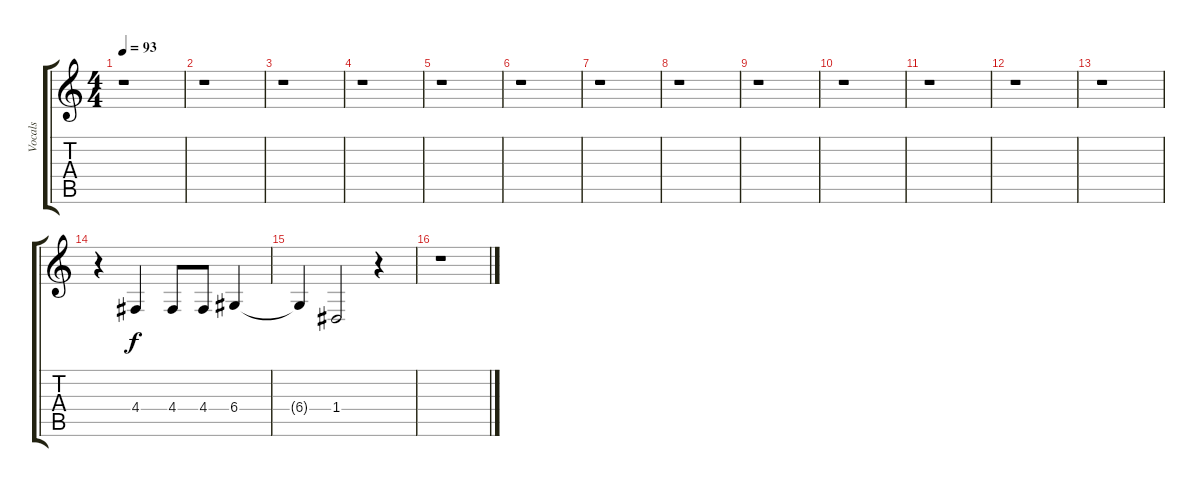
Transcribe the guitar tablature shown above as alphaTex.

\track ("Vocals" "Vocals") {instrument acousticgrandpiano}
\staff {score tabs}
\tuning (E4 B3 G3 D3 A2 E2) {hide}
\ts (4 4)
\tempo 93
\clef g2
\ks c
r.1{dy f instrument acousticgrandpiano} |
r.1 |
r.1 |
r.1 |
r.1 |
r.1 |
r.1 |
r.1 |
r.1 |
r.1 |
r.1 |
r.1 |
r.1 |
r.4 4.4.4 4.4.8 4.4.8 6.4.4 |
6.4{t}.4 1.4.2 r.4 |
r.1
